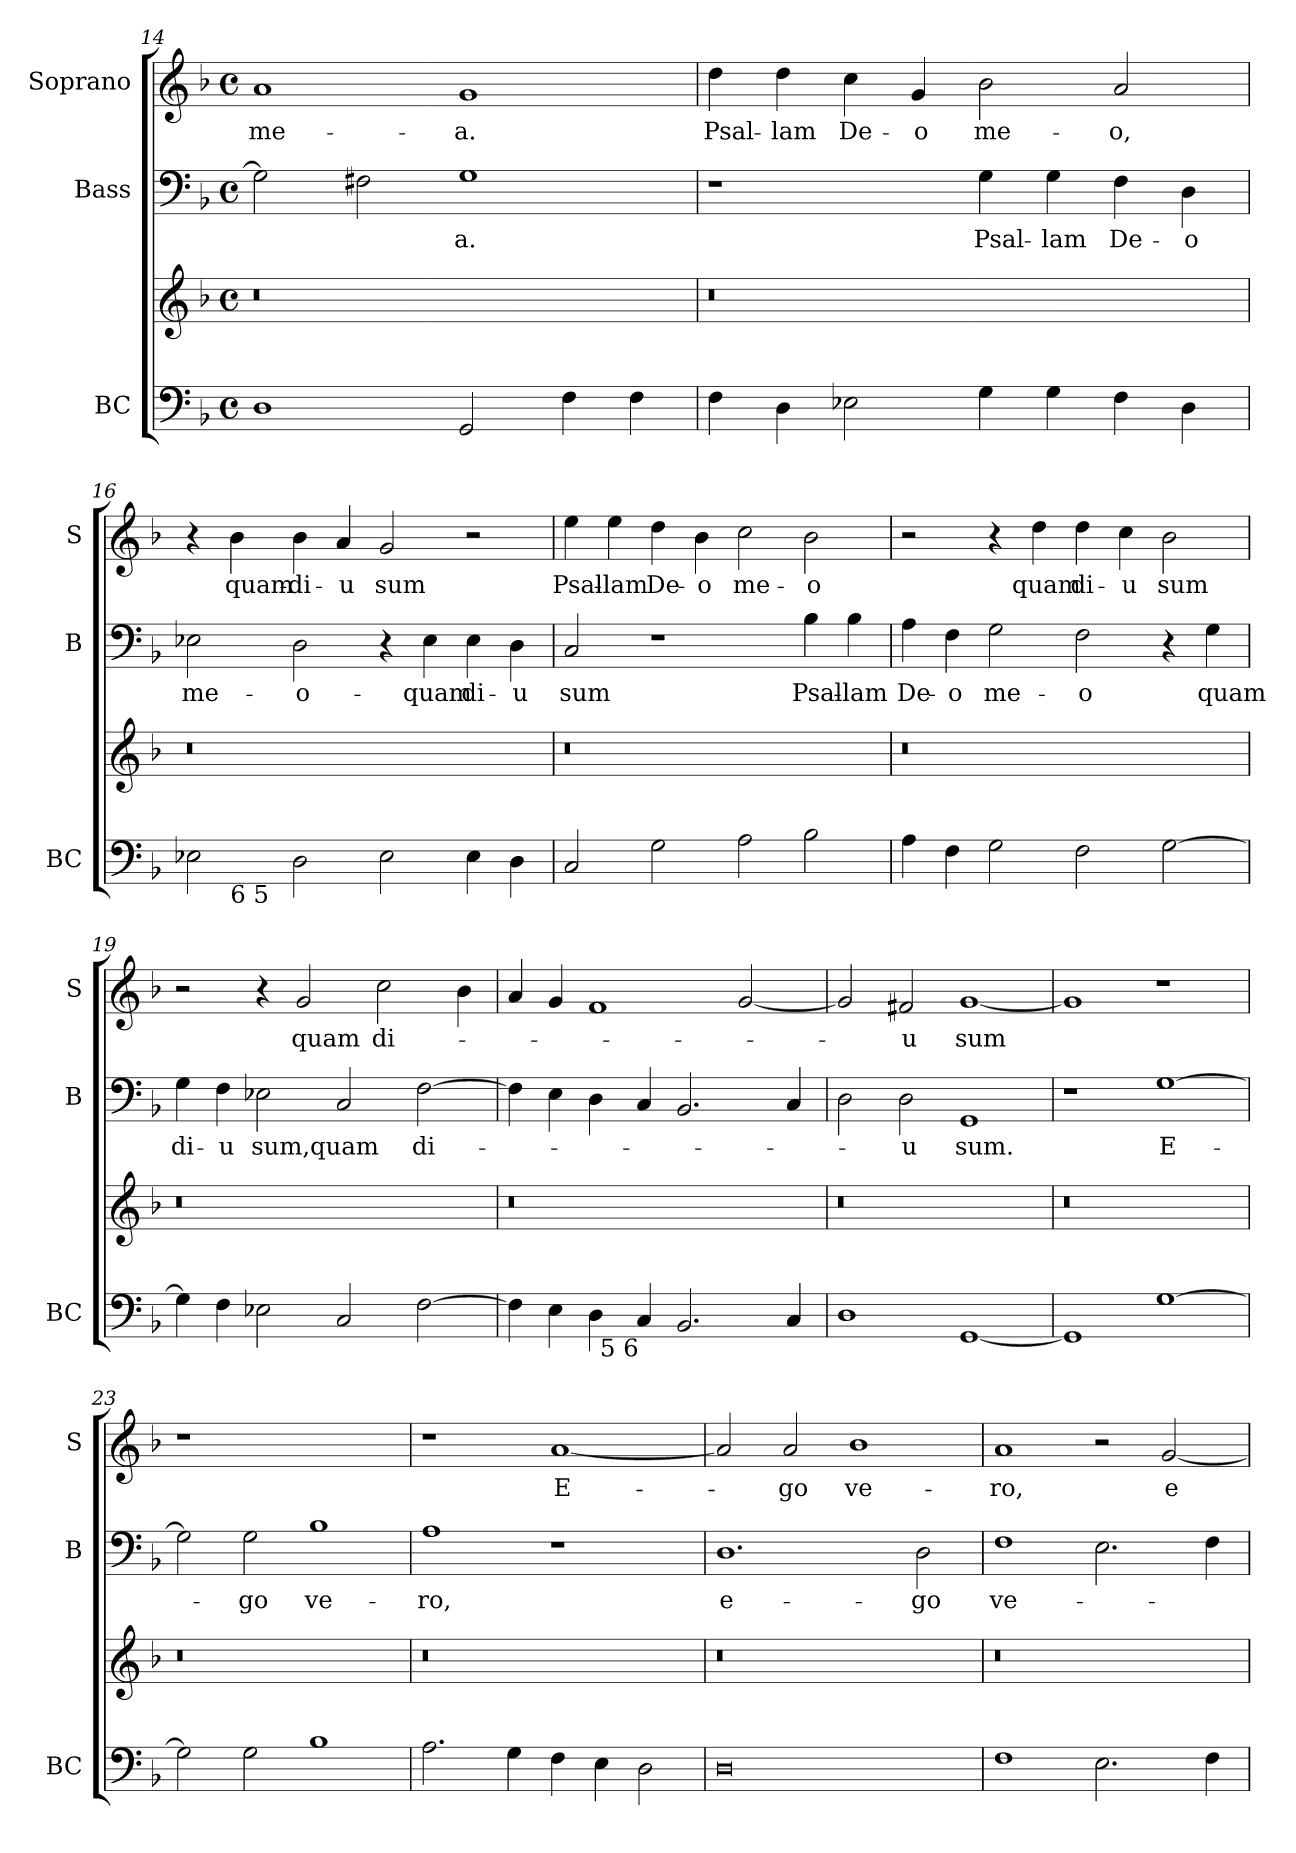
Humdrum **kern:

**kern	**kern	**kern	**text	**kern	**text
*part3	*part3	*part2	*part2	*part1	*part1
*staff4	*staff3	*staff2	*staff2	*staff1	*staff1
*I"BC	*	*I"Bass	*	*I"Soprano	*
*I'BC	*	*I'B	*	*I'S	*
*clefF4	*clefG2	*clefF4	*	*clefG2	*
*k[b-]	*k[b-]	*k[b-]	*	*k[b-]	*
*F:	*F:	*F:	*	*F:	*
*M4/4	*M4/4	*M4/4	*	*M4/4	*
*met(c)	*met(c)	*met(c)	*	*met(c)	*
=14	=14	=14	=14	=14	=14
1D	0r	2G\]	.	1a	me-
.	.	2F#X\	.	.	.
2GG/	.	1G	-a.	1g	-a.
4F\	.	.	.	.	.
4F\	.	.	.	.	.
=15	=15	=15	=15	=15	=15
4F\	0r	1r	.	4dd\	Psal-
4D\	.	.	.	4dd\	-lam
2E-X\	.	.	.	4cc\	De-
.	.	.	.	4g/	-o
4G\	.	4G\	Psal-	2b-\	me-
4G\	.	4G\	-lam	.	.
4F\	.	4F\	De-	2a/	-o,
4D\	.	4D\	-o	.	.
=16	=16	=16	=16	=16	=16
*^	*	*	*	*	*
2E-X\	4ryy	0r	2E-X\	me-	4r	.
!	!LO:TX:b:t=6 5	!	!	!	!	!
.	1..ryy	.	.	.	4b-\	quam-
2D\	.	.	2D\	-o-	4b-\	-di-
.	.	.	.	.	4a/	-u
2E-\	.	.	4r	.	2g/	sum
.	.	.	4E-\	-quam	.	.
4E-\	.	.	4E-\	di-	2r	.
4D\	.	.	4D\	-u	.	.
*v	*v	*	*	*	*	*
!!LO:LB:g=z
=17	=17	=17	=17	=17	=17
2C/	0r	2C/	sum	4ee\	Psal-
.	.	.	.	4ee\	-lam
2G\	.	1r	.	4dd\	De-
.	.	.	.	4b-\	-o
2A\	.	.	.	2cc\	me-
2B-\	.	4B-\	Psal-	2b-\	-o
.	.	4B-\	-lam	.	.
=18	=18	=18	=18	=18	=18
4A\	0r	4A\	De-	2r	.
4F\	.	4F\	-o	.	.
2G\	.	2G\	me-	4r	.
.	.	.	.	4dd\	quam
2F\	.	2F\	-o	4dd\	di-
.	.	.	.	4cc\	-u
[2G\	.	4r	.	2b-\	sum
.	.	4G\	quam	.	.
=19	=19	=19	=19	=19	=19
4G\]	0r	4G\	di-	2r	.
4F\	.	4F\	-u	.	.
2E-X\	.	2E-X\	sum,quam	4r	.
.	.	.	.	2g/	quam
2C/	.	2C/	.	.	.
.	.	.	.	2cc\	di-
[2F\	.	[2F\	di-	.	.
.	.	.	.	4b-\	.
=20	=20	=20	=20	=20	=20
*^	*	*	*	*	*
4F\]	2ryy	0r	4F\]	.	4a/	.
4E\	.	.	4E\	.	4g/	.
4D\	32ryy	.	4D\	.	1f	.
!	!LO:TX:b:t=5  6	!	!	!	!	!
.	1ryy	.	.	.	.	.
4C/	.	.	4C/	.	.	.
2.BB-/	.	.	2.BB-/	.	.	.
.	.	.	.	.	[2g/	.
.	4...ryy	.	.	.	.	.
4C/	.	.	4C/	.	.	.
=21	=21	=21	=21	=21	=21	=21
!LO:TX:b:t=4    3	!	!	!	!	!	!
*v	*v	*	*	*	*	*
1D	0r	2D\	.	2g/]	.
.	.	2D\	-u	2f#X/	-u
[1GG	.	1GG	sum.	[1g	sum
!!LO:PB:g=z
=22	=22	=22	=22	=22	=22
1GG]	0r	1r	.	1g]	.
[1G	.	[1G	E-	1r	.
=23	=23	=23	=23	=23	=23
2G\]	0r	2G\]	.	1r	.
2G\	.	2G\	-go	.	.
1B-	.	1B-	ve-	1ryy	.
=24	=24	=24	=24	=24	=24
2.A\	0r	1A	-ro,	1r	.
4G\	.	.	.	.	.
4F\	.	1r	.	[1a	E-
4E\	.	.	.	.	.
2D\	.	.	.	.	.
=25	=25	=25	=25	=25	=25
0D	0r	1.D	e-	2a/]	.
.	.	.	.	2a/	-go
.	.	.	.	1b-	ve-
.	.	2D\	-go	.	.
=26	=26	=26	=26	=26	=26
1F	0r	1F	ve-	1a	-ro,
2.E\	.	2.E\	.	2r	.
.	.	.	.	[2g/	e-
4F\	.	4F\	.	.	.
=	=	=	=	=	=
*-	*-	*-	*-	*-	*-
